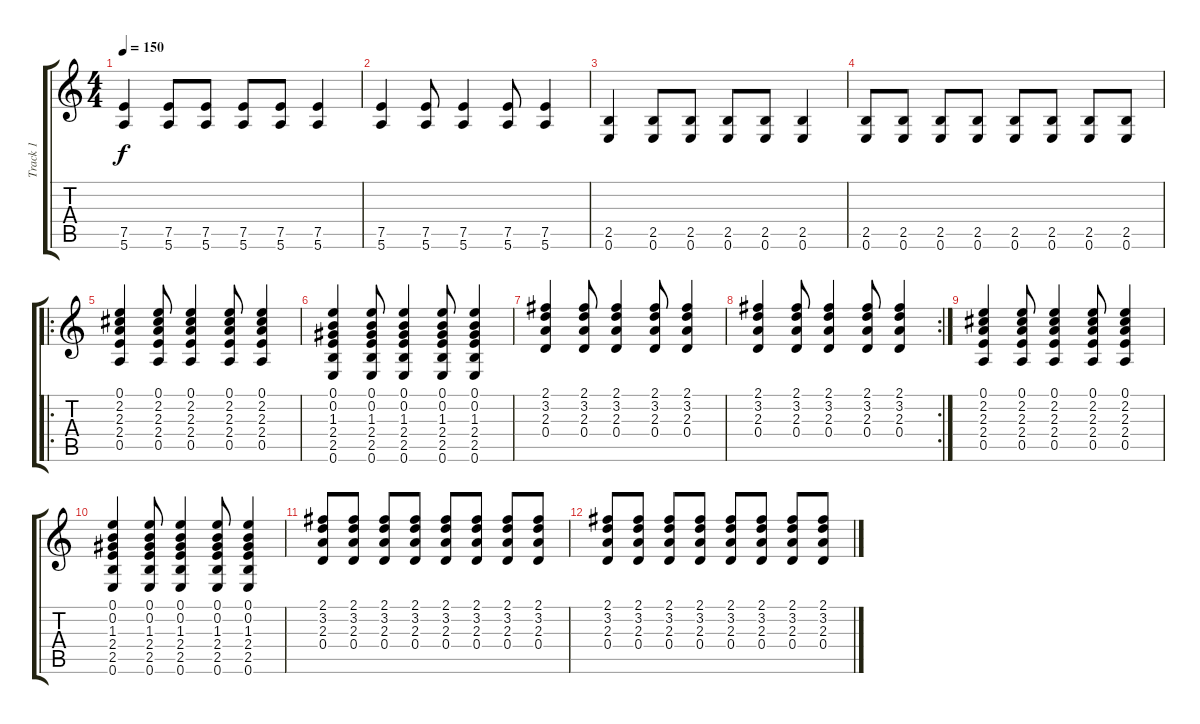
\track ("Track 1" "Track 1") {instrument electricguitarjazz}
\staff {score tabs}
\tuning (E4 B3 G3 D3 A2 E2) {hide}
\ts (4 4)
\tempo 150
\clef g2
\ks c
(7.5 5.6).4{dy f instrument overdrivenguitar} (7.5 5.6).8 (7.5 5.6).8 (7.5 5.6).8 (7.5 5.6).8 (7.5 5.6).4 |
(7.5 5.6).4 (7.5 5.6).8 (7.5 5.6).4 (7.5 5.6).8 (7.5 5.6).4 |
(2.5 0.6).4 (2.5 0.6).8 (2.5 0.6).8 (2.5 0.6).8 (2.5 0.6).8 (2.5 0.6).4 |
(2.5 0.6).8 (2.5 0.6).8 (2.5 0.6).8 (2.5 0.6).8 (2.5 0.6).8 (2.5 0.6).8 (2.5 0.6).8 (2.5 0.6).8 |
\ro
(0.1 2.2 2.3 2.4 0.5).4{instrument electricguitarjazz} (0.1 2.2 2.3 2.4 0.5).8 (0.1 2.2 2.3 2.4 0.5).4 (0.1 2.2 2.3 2.4 0.5).8 (0.1 2.2 2.3 2.4 0.5).4 |
(0.1 0.2 1.3 2.4 2.5 0.6).4 (0.1 0.2 1.3 2.4 2.5 0.6).8 (0.1 0.2 1.3 2.4 2.5 0.6).4 (0.1 0.2 1.3 2.4 2.5 0.6).8 (0.1 0.2 1.3 2.4 2.5 0.6).4 |
(2.1 3.2 2.3 0.4).4 (2.1 3.2 2.3 0.4).8 (2.1 3.2 2.3 0.4).4 (2.1 3.2 2.3 0.4).8 (2.1 3.2 2.3 0.4).4 |
\rc 2
(2.1 3.2 2.3 0.4).4 (2.1 3.2 2.3 0.4).8 (2.1 3.2 2.3 0.4).4 (2.1 3.2 2.3 0.4).8 (2.1 3.2 2.3 0.4).4 |
(0.1 2.2 2.3 2.4 0.5).4{instrument overdrivenguitar} (0.1 2.2 2.3 2.4 0.5).8 (0.1 2.2 2.3 2.4 0.5).4 (0.1 2.2 2.3 2.4 0.5).8 (0.1 2.2 2.3 2.4 0.5).4 |
(0.1 0.2 1.3 2.4 2.5 0.6).4 (0.1 0.2 1.3 2.4 2.5 0.6).8 (0.1 0.2 1.3 2.4 2.5 0.6).4 (0.1 0.2 1.3 2.4 2.5 0.6).8 (0.1 0.2 1.3 2.4 2.5 0.6).4 |
(2.1 3.2 2.3 0.4).8 (2.1 3.2 2.3 0.4).8 (2.1 3.2 2.3 0.4).8 (2.1 3.2 2.3 0.4).8 (2.1 3.2 2.3 0.4).8 (2.1 3.2 2.3 0.4).8 (2.1 3.2 2.3 0.4).8 (2.1 3.2 2.3 0.4).8 |
(2.1 3.2 2.3 0.4).8 (2.1 3.2 2.3 0.4).8 (2.1 3.2 2.3 0.4).8 (2.1 3.2 2.3 0.4).8 (2.1 3.2 2.3 0.4).8 (2.1 3.2 2.3 0.4).8 (2.1 3.2 2.3 0.4).8 (2.1 3.2 2.3 0.4).8
